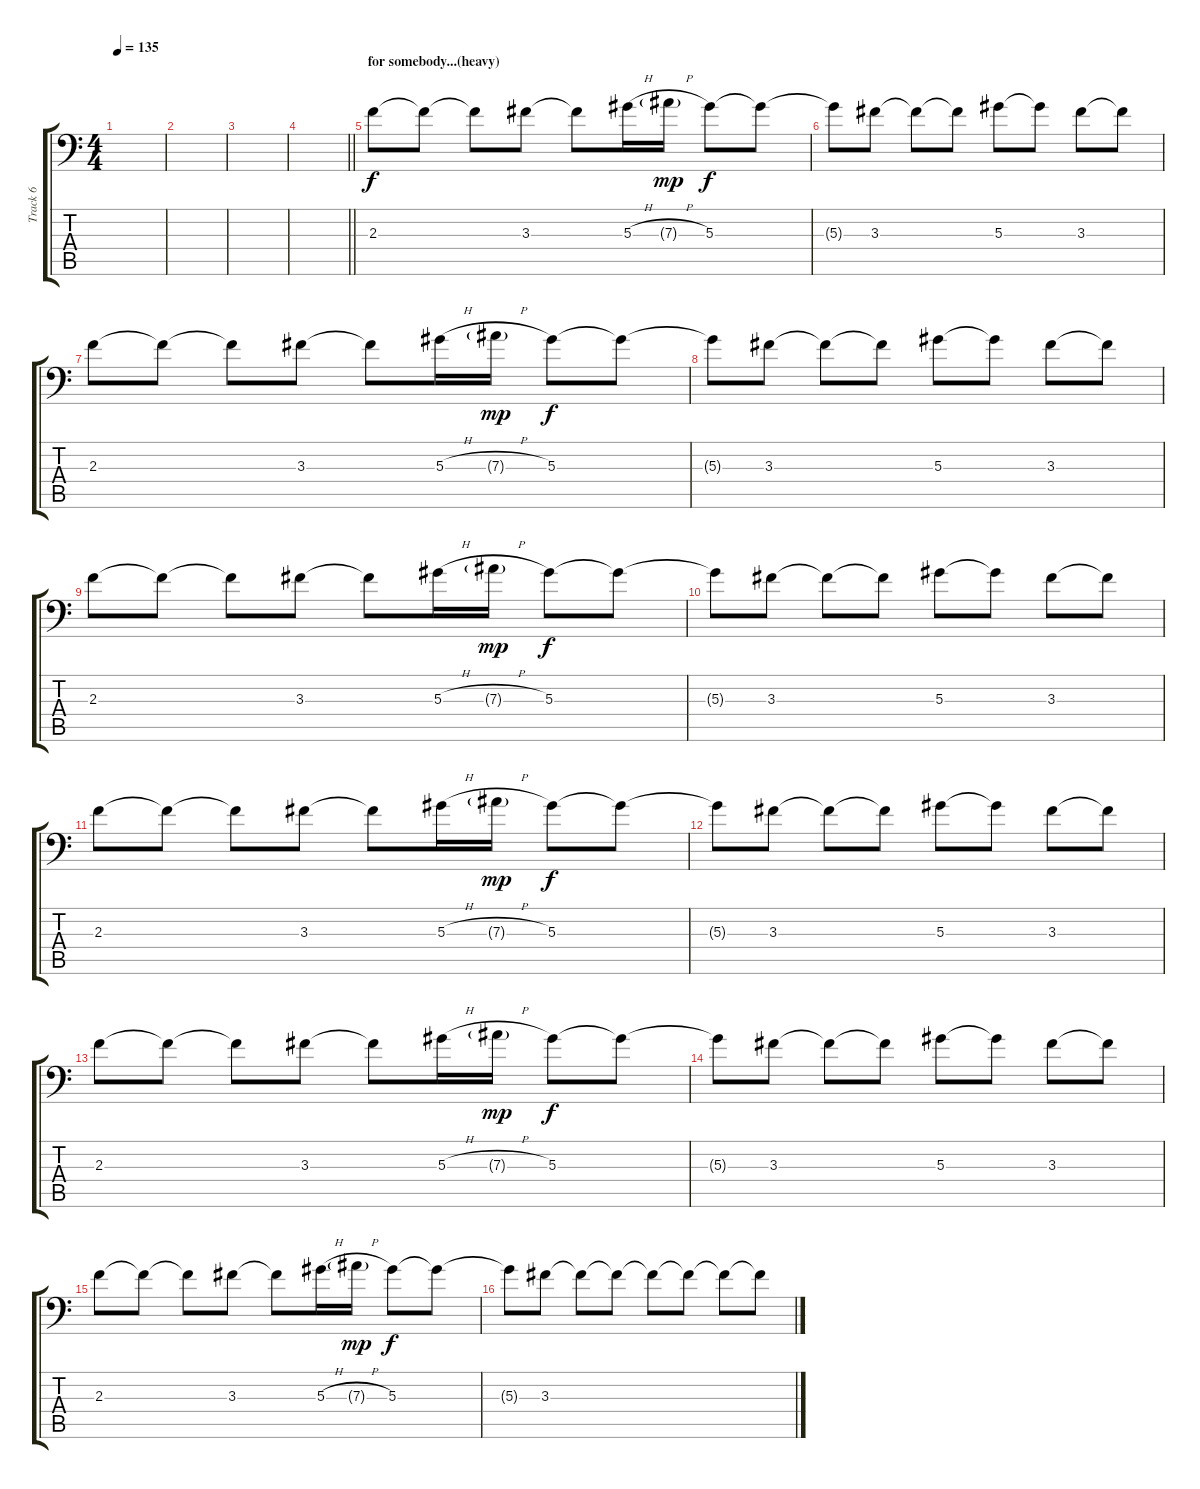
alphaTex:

\track ("Track 6" "Track 6") {instrument distortionguitar}
\staff {score tabs}
\tuning (C4 G3 Eb3 Bb2 F2 Bb1) {hide}
\ts (4 4)
\tempo 135
\clef f4
\ks c
|
|
|
\barLineRight lightlight
|
\section ("" "for somebody...(heavy)")
2.3.8 2.3{t}.8 2.3{t}.8 3.3.8 3.3{t}.8 5.3{h}.16 7.3{h g}.16{dy mp} 5.3.8{dy f} 5.3{t}.8 |
5.3{t}.8 3.3.8 3.3{t}.8 3.3{t}.8 5.3.8 5.3{t}.8 3.3.8 3.3{t}.8 |
2.3.8 2.3{t}.8 2.3{t}.8 3.3.8 3.3{t}.8 5.3{h}.16 7.3{h g}.16{dy mp} 5.3.8{dy f} 5.3{t}.8 |
5.3{t}.8 3.3.8 3.3{t}.8 3.3{t}.8 5.3.8 5.3{t}.8 3.3.8 3.3{t}.8 |
2.3.8 2.3{t}.8 2.3{t}.8 3.3.8 3.3{t}.8 5.3{h}.16 7.3{h g}.16{dy mp} 5.3.8{dy f} 5.3{t}.8 |
5.3{t}.8 3.3.8 3.3{t}.8 3.3{t}.8 5.3.8 5.3{t}.8 3.3.8 3.3{t}.8 |
2.3.8 2.3{t}.8 2.3{t}.8 3.3.8 3.3{t}.8 5.3{h}.16 7.3{h g}.16{dy mp} 5.3.8{dy f} 5.3{t}.8 |
5.3{t}.8 3.3.8 3.3{t}.8 3.3{t}.8 5.3.8 5.3{t}.8 3.3.8 3.3{t}.8 |
2.3.8 2.3{t}.8 2.3{t}.8 3.3.8 3.3{t}.8 5.3{h}.16 7.3{h g}.16{dy mp} 5.3.8{dy f} 5.3{t}.8 |
5.3{t}.8 3.3.8 3.3{t}.8 3.3{t}.8 5.3.8 5.3{t}.8 3.3.8 3.3{t}.8 |
2.3.8 2.3{t}.8 2.3{t}.8 3.3.8 3.3{t}.8 5.3{h}.16 7.3{h g}.16{dy mp} 5.3.8{dy f} 5.3{t}.8 |
5.3{t}.8 3.3.8 3.3{t}.8 3.3{t}.8 3.3{t}.8 3.3{t}.8 3.3{t}.8 3.3{t}.8
